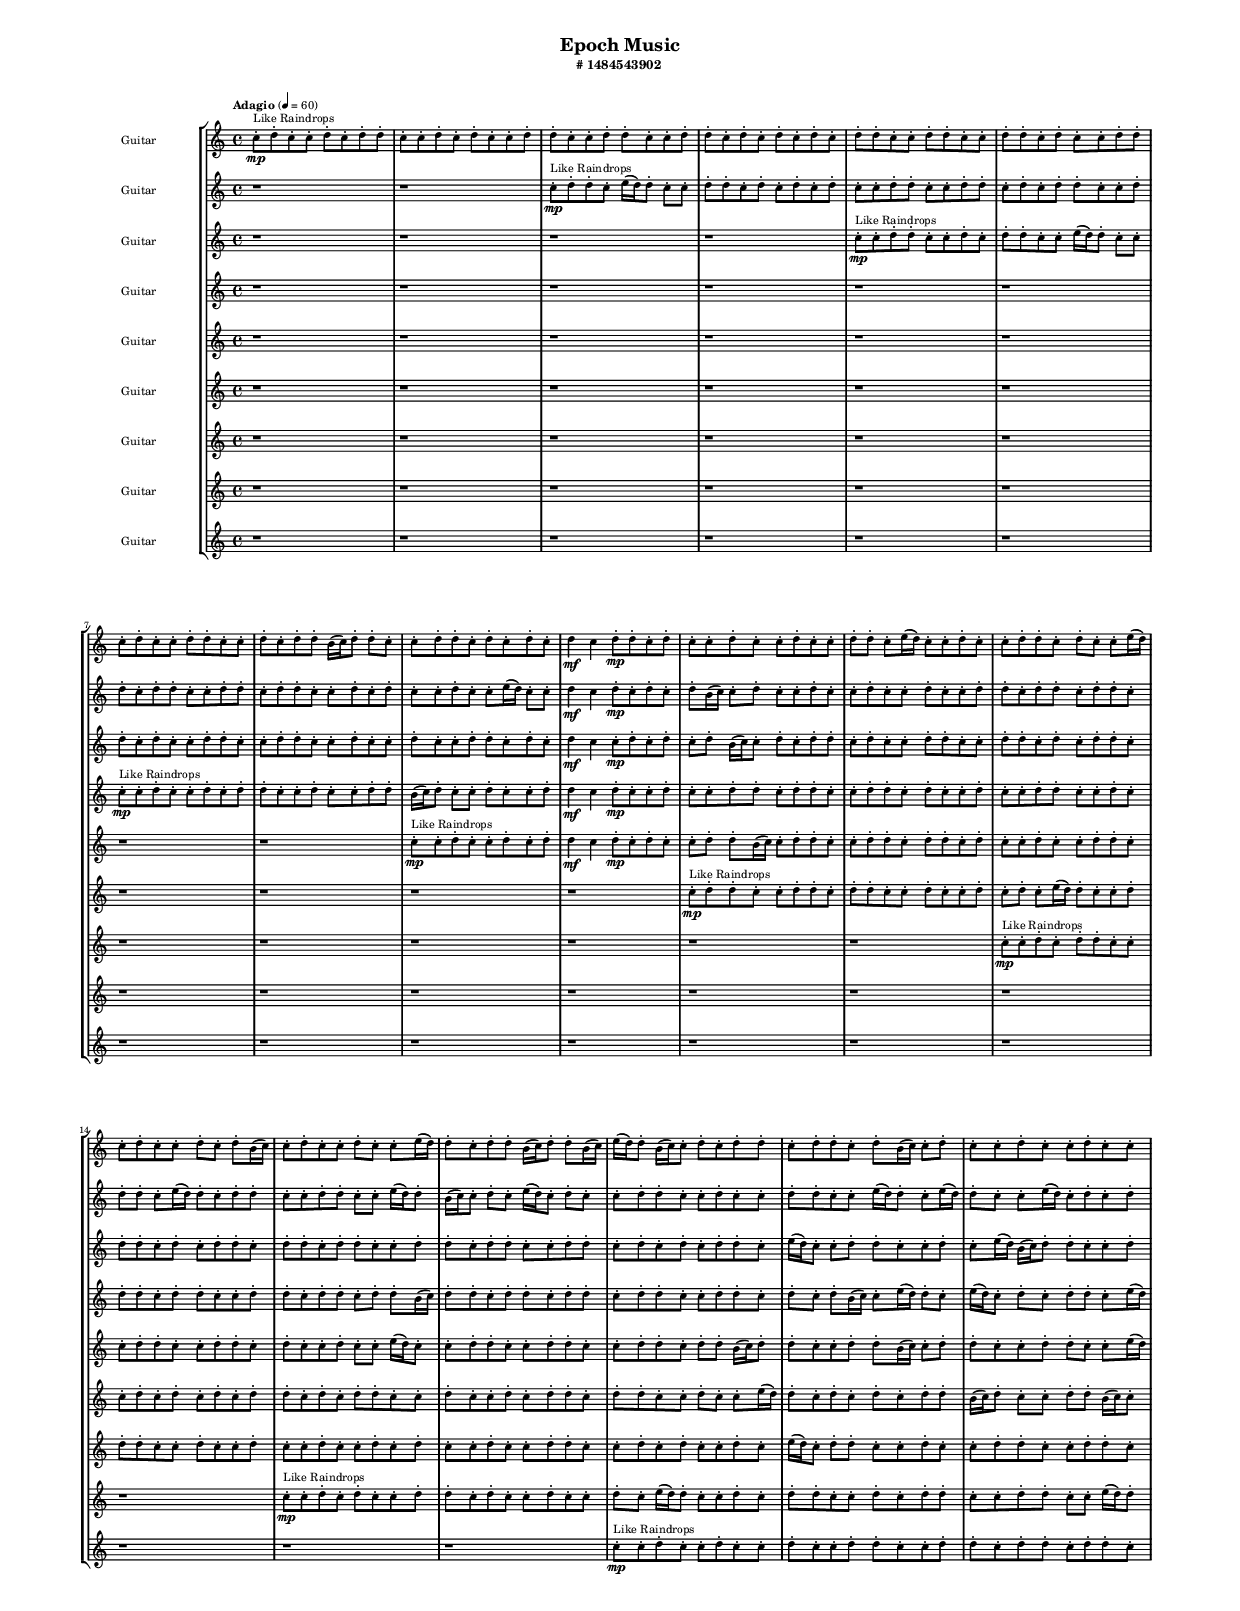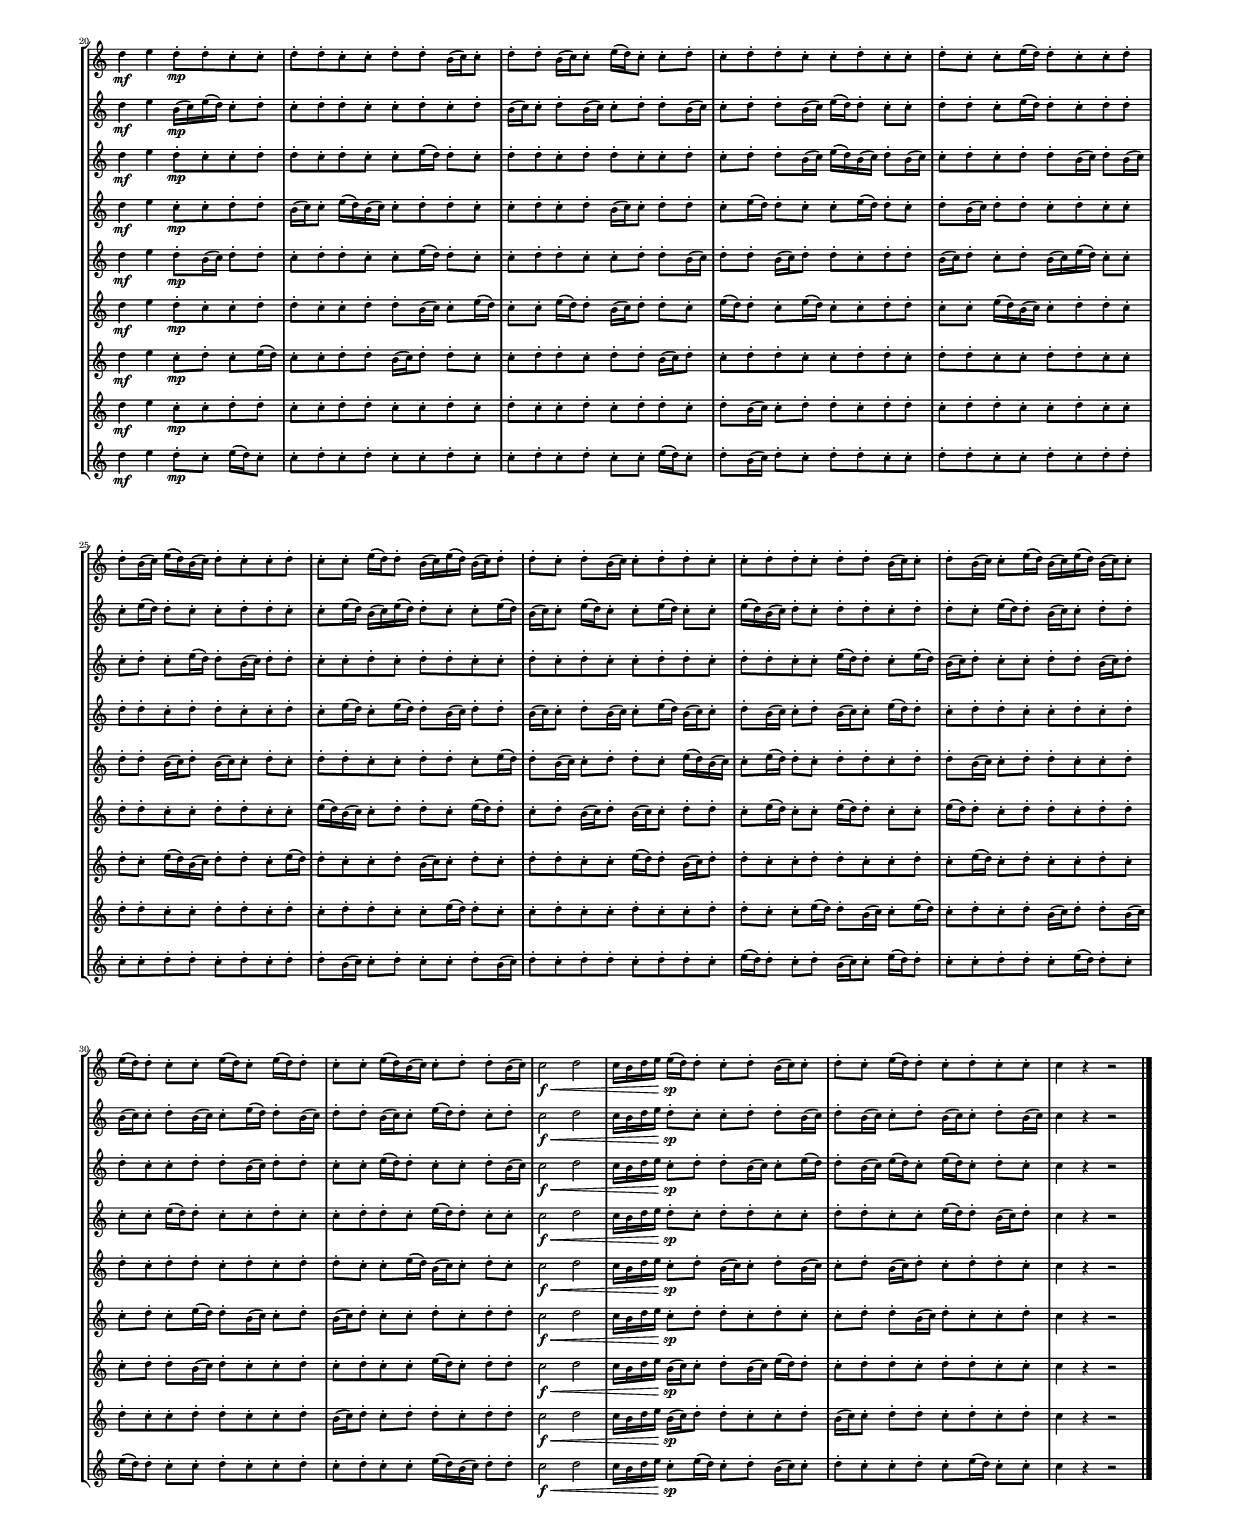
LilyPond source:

#(set-global-staff-size 10)

\header{
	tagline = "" 
	title = "Epoch Music"
	subtitle="#
1484543902
"
}

\paper{
  indent = 2\cm
  left-margin = 1.5\cm
  right-margin = 1.5\cm
  top-margin = 2\cm
  bottom-margin = 1.5\cm
  ragged-last-bottom = ##t
  print-all-headers = ##t
  print-page-number = ##f
}

\score{
\header{
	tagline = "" 
	title = "  "
	subtitle="  "
}
 \new  StaffGroup  <<

\new Staff \with {
    instrumentName = #"
Guitar
"
	midiInstrument = "Violin"
  }
\absolute {
\clef
"treble"

\tempo "Adagio" 4 = 60 c''8-.\mp ^"Like Raindrops"  d''8-. c''8-. c''8-. d''8-. c''8-. d''8-. d''8-. c''8-. c''8-. d''8-. c''8-. d''8-. c''8-. c''8-. d''8-. d''8-. c''8-. c''8-. d''8-. d''8-. c''8-. c''8-. d''8-. d''8-. c''8-. d''8-. c''8-. d''8-. c''8-. d''8-. c''8-. d''8-. d''8-. c''8-. c''8-. d''8-. d''8-. c''8-. c''8-. d''8-. d''8-. c''8-. d''8-. c''8-. c''8-. d''8-. d''8-. c''8-. d''8-. c''8-. c''8-. d''8-. d''8-. c''8-. c''8-. d''8-. c''8-. d''8-. d''8-. b'16( c''16) d''8-. d''8-. c''8-. c''8-. d''8-. d''8-. c''8-. d''8-. c''8-. d''8-. c''8-. d''4\mf c''4 d''8-.\mp d''8-. c''8-. d''8-. c''8-. c''8-. d''8-. c''8-. c''8-. d''8-. c''8-. c''8-. d''8-. d''8-. c''8-. e''16( d''16) c''8-. c''8-. d''8-. c''8-. c''8-. d''8-. d''8-. c''8-. d''8-. c''8-. c''8-. e''16( d''16) c''8-. d''8-. c''8-. c''8-. d''8-. c''8-. d''8-. b'16( c''16) c''8-. d''8-. c''8-. c''8-. d''8-. c''8-. c''8-. e''16( d''16) d''8-. c''8-. d''8-. d''8-. b'16( c''16) d''8-. d''8-. b'16( c''16) e''16( d''16) d''8-. b'16( c''16) c''8-. d''8-. c''8-. d''8-. d''8-. c''8-. d''8-. d''8-. c''8-. d''8-. b'16( c''16) c''8-. d''8-. c''8-. c''8-. d''8-. c''8-. c''8-. d''8-. c''8-. c''8-. d''4\mf e''4 d''8-.\mp d''8-. c''8-. c''8-. d''8-. d''8-. c''8-. c''8-. d''8-. d''8-. b'16( c''16) c''8-. d''8-. d''8-. b'16( c''16) c''8-. e''16( d''16) c''8-. c''8-. d''8-. c''8-. d''8-. d''8-. c''8-. c''8-. d''8-. c''8-. c''8-. d''8-. c''8-. c''8-. e''16( d''16) d''8-. c''8-. c''8-. d''8-. d''8-. b'16( c''16) e''16( d''16) b'16( c''16) d''8-. c''8-. c''8-. d''8-. c''8-. c''8-. e''16( d''16) d''8-. b'16( c''16) e''16( d''16) b'16( c''16) d''8-. d''8-. c''8-. d''8-. b'16( c''16) c''8-. d''8-. d''8-. c''8-. c''8-. d''8-. d''8-. c''8-. d''8-. d''8-. b'16( c''16) c''8-. d''8-. b'16( c''16) c''8-. e''16( d''16) b'16( c''16) e''16( d''16) b'16( c''16) c''8-. e''16( d''16) d''8-. c''8-. c''8-. e''16( d''16) c''8-. e''16( d''16) d''8-. c''8-. c''8-. e''16( d''16) b'16( c''16) c''8-. d''8-. d''8-. b'16( c''16) c''2\f\< d''2 c''16 b'16 d''16 e''16 e''16(\sp d''16) d''8-. c''8-. d''8-. b'16( c''16) c''8-. d''8-. c''8-. e''16( d''16) d''8-. c''8-. d''8-. c''8-. c''8-. c''4 r4 r2 

	\bar "|."

}



\new Staff \with {
    instrumentName = #"
Guitar
"
	midiInstrument = "Violin"
  }
\absolute {
\clef
"treble"

\tempo "Adagio" 4 = 60 r1 r1 c''8-.\mp ^"Like Raindrops"  d''8-. d''8-. c''8-. e''16( d''16) d''8-. c''8-. c''8-. d''8-. d''8-. c''8-. d''8-. c''8-. d''8-. c''8-. d''8-. c''8-. c''8-. d''8-. d''8-. c''8-. c''8-. d''8-. d''8-. c''8-. d''8-. c''8-. d''8-. d''8-. c''8-. c''8-. d''8-. d''8-. c''8-. d''8-. d''8-. c''8-. c''8-. d''8-. d''8-. c''8-. d''8-. d''8-. c''8-. c''8-. d''8-. c''8-. d''8-. c''8-. c''8-. d''8-. c''8-. c''8-. e''16( d''16) c''8-. c''8-. d''4\mf c''4 d''8-.\mp c''8-. d''8-. c''8-. d''8-. b'16( c''16) c''8-. d''8-. c''8-. c''8-. d''8-. c''8-. c''8-. d''8-. c''8-. c''8-. d''8-. c''8-. c''8-. d''8-. d''8-. c''8-. d''8-. d''8-. c''8-. d''8-. d''8-. c''8-. d''8-. d''8-. c''8-. e''16( d''16) d''8-. c''8-. d''8-. d''8-. c''8-. c''8-. d''8-. d''8-. c''8-. c''8-. e''16( d''16) d''8-. b'16( c''16) c''8-. d''8-. c''8-. e''16( d''16) c''8-. d''8-. c''8-. c''8-. d''8-. d''8-. c''8-. c''8-. d''8-. c''8-. c''8-. d''8-. d''8-. c''8-. c''8-. e''16( d''16) d''8-. c''8-. e''16( d''16) d''8-. c''8-. c''8-. e''16( d''16) c''8-. d''8-. c''8-. d''8-. d''4\mf e''4 b'16(\mp c''16) e''16( d''16) c''8-. d''8-. c''8-. d''8-. d''8-. c''8-. c''8-. d''8-. c''8-. d''8-. b'16( c''16) c''8-. d''8-. b'16( c''16) c''8-. d''8-. d''8-. b'16( c''16) c''8-. d''8-. d''8-. b'16( c''16) e''16( d''16) d''8-. c''8-. c''8-. d''8-. d''8-. c''8-. e''16( d''16) d''8-. c''8-. d''8-. d''8-. c''8-. e''16( d''16) d''8-. c''8-. c''8-. d''8-. d''8-. c''8-. c''8-. e''16( d''16) b'16( c''16) e''16( d''16) d''8-. c''8-. c''8-. e''16( d''16) b'16( c''16) c''8-. e''16( d''16) c''8-. c''8-. e''16( d''16) c''8-. c''8-. e''16( d''16) b'16( c''16) d''8-. c''8-. d''8-. d''8-. c''8-. d''8-. d''8-. c''8-. e''16( d''16) d''8-. b'16( c''16) c''8-. d''8-. d''8-. b'16( c''16) c''8-. d''8-. b'16( c''16) c''8-. e''16( d''16) d''8-. b'16( c''16) d''8-. d''8-. b'16( c''16) c''8-. e''16( d''16) d''8-. c''8-. d''8-. c''2\f\< d''2 c''16 b'16 d''16 e''16 d''8-.\sp c''8-. c''8-. d''8-. d''8-. b'16( c''16) d''8-. b'16( c''16) c''8-. d''8-. b'16( c''16) c''8-. d''8-. b'16( c''16) c''4 r4 r2 

	\bar "|."

}



\new Staff \with {
    instrumentName = #"
Guitar
"
	midiInstrument = "Violin"
  }
\absolute {
\clef
"treble"

\tempo "Adagio" 4 = 60 r1 r1 r1 r1 c''8-.\mp ^"Like Raindrops"  c''8-. d''8-. d''8-. c''8-. c''8-. d''8-. c''8-. d''8-. d''8-. c''8-. c''8-. e''16( d''16) d''8-. c''8-. c''8-. d''8-. c''8-. d''8-. c''8-. c''8-. d''8-. d''8-. c''8-. c''8-. d''8-. d''8-. c''8-. c''8-. d''8-. c''8-. c''8-. d''8-. c''8-. c''8-. d''8-. d''8-. c''8-. d''8-. c''8-. d''4\mf c''4 c''8-.\mp d''8-. c''8-. d''8-. c''8-. d''8-. b'16( c''16) c''8-. d''8-. c''8-. d''8-. d''8-. c''8-. d''8-. c''8-. c''8-. d''8-. d''8-. c''8-. c''8-. d''8-. d''8-. c''8-. d''8-. c''8-. d''8-. d''8-. c''8-. d''8-. d''8-. c''8-. d''8-. c''8-. d''8-. d''8-. c''8-. d''8-. d''8-. c''8-. d''8-. d''8-. c''8-. c''8-. d''8-. d''8-. c''8-. d''8-. d''8-. c''8-. c''8-. d''8-. d''8-. c''8-. d''8-. c''8-. d''8-. c''8-. d''8-. d''8-. c''8-. e''16( d''16) c''8-. c''8-. d''8-. d''8-. c''8-. c''8-. d''8-. c''8-. e''16( d''16) b'16( c''16) d''8-. d''8-. c''8-. c''8-. d''8-. d''4\mf e''4 d''8-.\mp c''8-. c''8-. d''8-. d''8-. c''8-. d''8-. c''8-. c''8-. e''16( d''16) d''8-. c''8-. d''8-. d''8-. c''8-. d''8-. d''8-. c''8-. c''8-. d''8-. c''8-. d''8-. d''8-. b'16( c''16) e''16( d''16) b'16( c''16) d''8-. b'16( c''16) c''8-. d''8-. c''8-. d''8-. d''8-. b'16( c''16) d''8-. b'16( c''16) c''8-. d''8-. c''8-. e''16( d''16) d''8-. b'16( c''16) d''8-. d''8-. c''8-. c''8-. d''8-. c''8-. d''8-. d''8-. c''8-. c''8-. d''8-. c''8-. d''8-. c''8-. c''8-. d''8-. d''8-. c''8-. d''8-. d''8-. c''8-. c''8-. e''16( d''16) d''8-. c''8-. e''16( d''16) b'16( c''16) d''8-. c''8-. c''8-. d''8-. d''8-. b'16( c''16) d''8-. d''8-. c''8-. c''8-. d''8-. d''8-. b'16( c''16) d''8-. d''8-. c''8-. c''8-. e''16( d''16) d''8-. c''8-. c''8-. d''8-. b'16( c''16) c''2\f\< d''2 c''16 b'16 d''16 e''16 c''8-.\sp d''8-. d''8-. b'16( c''16) c''8-. e''16( d''16) d''8-. b'16( c''16) e''16( d''16) c''8-. e''16( d''16) c''8-. d''8-. c''8-. c''4 r4 r2 

	\bar "|."

}



\new Staff \with {
    instrumentName = #"
Guitar
"
	midiInstrument = "Violin"
  }
\absolute {
\clef
"treble"

\tempo "Adagio" 4 = 60 r1 r1 r1 r1 r1 r1 c''8-.\mp ^"Like Raindrops"  c''8-. d''8-. c''8-. c''8-. d''8-. c''8-. d''8-. d''8-. c''8-. c''8-. d''8-. c''8-. c''8-. d''8-. d''8-. b'16( c''16) d''8-. c''8-. c''8-. d''8-. c''8-. c''8-. d''8-. d''4\mf c''4 d''8-.\mp c''8-. c''8-. d''8-. c''8-. c''8-. d''8-. d''8-. c''8-. d''8-. d''8-. c''8-. c''8-. d''8-. d''8-. c''8-. d''8-. c''8-. c''8-. d''8-. c''8-. c''8-. d''8-. d''8-. c''8-. c''8-. d''8-. c''8-. d''8-. d''8-. c''8-. d''8-. d''8-. c''8-. c''8-. d''8-. d''8-. c''8-. d''8-. d''8-. c''8-. d''8-. d''8-. b'16( c''16) d''8-. d''8-. c''8-. d''8-. d''8-. c''8-. d''8-. d''8-. c''8-. d''8-. d''8-. c''8-. c''8-. d''8-. d''8-. c''8-. d''8-. c''8-. d''8-. b'16( c''16) c''8-. e''16( d''16) d''8-. c''8-. e''16( d''16) c''8-. d''8-. c''8-. d''8-. d''8-. c''8-. e''16( d''16) d''4\mf e''4 c''8-.\mp c''8-. d''8-. d''8-. b'16( c''16) c''8-. e''16( d''16) b'16( c''16) c''8-. d''8-. d''8-. c''8-. c''8-. d''8-. c''8-. d''8-. b'16( c''16) c''8-. d''8-. d''8-. c''8-. e''16( d''16) d''8-. c''8-. c''8-. e''16( d''16) d''8-. c''8-. d''8-. b'16( c''16) d''8-. d''8-. c''8-. d''8-. c''8-. c''8-. d''8-. d''8-. c''8-. d''8-. d''8-. c''8-. c''8-. d''8-. c''8-. e''16( d''16) c''8-. e''16( d''16) d''8-. b'16( c''16) d''8-. d''8-. b'16( c''16) c''8-. d''8-. b'16( c''16) c''8-. e''16( d''16) b'16( c''16) c''8-. d''8-. b'16( c''16) c''8-. d''8-. b'16( c''16) c''8-. e''16( d''16) d''8-. c''8-. d''8-. d''8-. c''8-. c''8-. d''8-. c''8-. d''8-. c''8-. c''8-. e''16( d''16) d''8-. c''8-. c''8-. d''8-. c''8-. c''8-. d''8-. d''8-. c''8-. e''16( d''16) d''8-. c''8-. c''8-. c''2\f\< d''2 c''16 b'16 d''16 e''16 d''8-.\sp c''8-. d''8-. d''8-. c''8-. c''8-. d''8-. d''8-. c''8-. c''8-. e''16( d''16) d''8-. b'16( c''16) d''8-. c''4 r4 r2 

	\bar "|."

}



\new Staff \with {
    instrumentName = #"
Guitar
"
	midiInstrument = "Violin"
  }
\absolute {
\clef
"treble"

\tempo "Adagio" 4 = 60 r1 r1 r1 r1 r1 r1 r1 r1 c''8-.\mp ^"Like Raindrops"  c''8-. d''8-. c''8-. c''8-. d''8-. c''8-. d''8-. d''4\mf c''4 d''8-.\mp c''8-. d''8-. c''8-. c''8-. d''8-. d''8-. b'16( c''16) c''8-. d''8-. d''8-. c''8-. c''8-. d''8-. d''8-. c''8-. d''8-. d''8-. c''8-. d''8-. c''8-. c''8-. d''8-. c''8-. c''8-. d''8-. d''8-. c''8-. c''8-. d''8-. d''8-. c''8-. c''8-. d''8-. d''8-. c''8-. d''8-. c''8-. c''8-. d''8-. c''8-. c''8-. e''16( d''16) c''8-. c''8-. d''8-. d''8-. c''8-. c''8-. d''8-. d''8-. c''8-. c''8-. d''8-. d''8-. c''8-. d''8-. d''8-. b'16( c''16) d''8-. d''8-. c''8-. c''8-. d''8-. d''8-. b'16( c''16) c''8-. d''8-. d''8-. c''8-. c''8-. d''8-. d''8-. c''8-. c''8-. e''16( d''16) d''4\mf e''4 d''8-.\mp b'16( c''16) d''8-. d''8-. c''8-. d''8-. d''8-. c''8-. c''8-. e''16( d''16) d''8-. c''8-. c''8-. d''8-. d''8-. c''8-. c''8-. d''8-. d''8-. b'16( c''16) d''8-. d''8-. b'16( c''16) d''8-. d''8-. c''8-. d''8-. d''8-. b'16( c''16) d''8-. c''8-. d''8-. b'16( c''16) e''16( d''16) c''8-. c''8-. d''8-. d''8-. b'16( c''16) d''8-. b'16( c''16) c''8-. d''8-. c''8-. d''8-. d''8-. c''8-. c''8-. d''8-. d''8-. c''8-. e''16( d''16) d''8-. b'16( c''16) c''8-. d''8-. d''8-. c''8-. e''16( d''16) b'16( c''16) c''8-. e''16( d''16) d''8-. c''8-. d''8-. d''8-. c''8-. d''8-. d''8-. b'16( c''16) c''8-. d''8-. d''8-. c''8-. c''8-. d''8-. d''8-. c''8-. d''8-. d''8-. c''8-. d''8-. c''8-. d''8-. d''8-. c''8-. c''8-. e''16( d''16) b'16( c''16) c''8-. d''8-. c''8-. c''2\f\< d''2 c''16 b'16 d''16 e''16 c''8-.\sp d''8-. b'16( c''16) c''8-. d''8-. b'16( c''16) c''8-. d''8-. b'16( c''16) d''8-. c''8-. d''8-. d''8-. c''8-. c''4 r4 r2 

	\bar "|."

}



\new Staff \with {
    instrumentName = #"
Guitar
"
	midiInstrument = "Violin"
  }
\absolute {
\clef
"treble"

\tempo "Adagio" 4 = 60 r1 r1 r1 r1 r1 r1 r1 r1 r1 r1 c''8-.\mp ^"Like Raindrops"  d''8-. d''8-. c''8-. c''8-. d''8-. d''8-. c''8-. d''8-. d''8-. c''8-. c''8-. d''8-. c''8-. c''8-. d''8-. c''8-. d''8-. c''8-. e''16( d''16) d''8-. c''8-. c''8-. d''8-. c''8-. d''8-. c''8-. d''8-. c''8-. d''8-. c''8-. d''8-. d''8-. c''8-. d''8-. c''8-. d''8-. d''8-. c''8-. c''8-. d''8-. c''8-. c''8-. d''8-. c''8-. d''8-. d''8-. c''8-. d''8-. d''8-. c''8-. c''8-. d''8-. c''8-. c''8-. e''16( d''16) d''8-. c''8-. d''8-. c''8-. d''8-. c''8-. d''8-. d''8-. b'16( c''16) d''8-. c''8-. c''8-. d''8-. d''8-. b'16( c''16) c''8-. d''4\mf e''4 d''8-.\mp c''8-. c''8-. d''8-. d''8-. c''8-. c''8-. d''8-. d''8-. b'16( c''16) c''8-. e''16( d''16) c''8-. c''8-. e''16( d''16) d''8-. b'16( c''16) d''8-. d''8-. c''8-. e''16( d''16) d''8-. c''8-. e''16( d''16) c''8-. c''8-. d''8-. d''8-. c''8-. c''8-. e''16( d''16) b'16( c''16) c''8-. d''8-. d''8-. c''8-. d''8-. d''8-. c''8-. c''8-. d''8-. d''8-. c''8-. c''8-. e''16( d''16) b'16( c''16) c''8-. d''8-. d''8-. c''8-. e''16( d''16) d''8-. c''8-. d''8-. b'16( c''16) d''8-. b'16( c''16) c''8-. d''8-. d''8-. c''8-. e''16( d''16) c''8-. c''8-. e''16( d''16) d''8-. c''8-. c''8-. e''16( d''16) d''8-. c''8-. d''8-. d''8-. c''8-. d''8-. d''8-. c''8-. d''8-. c''8-. e''16( d''16) d''8-. b'16( c''16) c''8-. d''8-. b'16( c''16) d''8-. c''8-. c''8-. d''8-. c''8-. d''8-. d''8-. c''2\f\< d''2 c''16 b'16 d''16 e''16 c''8-.\sp d''8-. d''8-. c''8-. d''8-. c''8-. c''8-. d''8-. d''8-. b'16( c''16) d''8-. c''8-. c''8-. d''8-. c''4 r4 r2 

	\bar "|."

}



\new Staff \with {
    instrumentName = #"
Guitar
"
	midiInstrument = "Violin"
  }
\absolute {
\clef
"treble"

\tempo "Adagio" 4 = 60 r1 r1 r1 r1 r1 r1 r1 r1 r1 r1 r1 r1 c''8-.\mp ^"Like Raindrops"  c''8-. d''8-. c''8-. d''8-. d''8-. c''8-. c''8-. d''8-. d''8-. c''8-. c''8-. d''8-. c''8-. c''8-. d''8-. c''8-. c''8-. d''8-. c''8-. c''8-. d''8-. c''8-. d''8-. c''8-. c''8-. d''8-. c''8-. c''8-. d''8-. d''8-. c''8-. c''8-. d''8-. c''8-. d''8-. c''8-. c''8-. d''8-. c''8-. e''16( d''16) c''8-. d''8-. d''8-. c''8-. c''8-. d''8-. c''8-. c''8-. d''8-. d''8-. c''8-. c''8-. d''8-. d''8-. c''8-. d''4\mf e''4 c''8-.\mp d''8-. c''8-. e''16( d''16) c''8-. c''8-. d''8-. d''8-. b'16( c''16) d''8-. d''8-. c''8-. c''8-. d''8-. d''8-. c''8-. d''8-. d''8-. b'16( c''16) d''8-. c''8-. d''8-. d''8-. c''8-. c''8-. d''8-. d''8-. c''8-. d''8-. d''8-. c''8-. c''8-. d''8-. d''8-. c''8-. c''8-. d''8-. c''8-. e''16( d''16) b'16( c''16) d''8-. d''8-. c''8-. e''16( d''16) d''8-. c''8-. c''8-. d''8-. b'16( c''16) c''8-. d''8-. c''8-. d''8-. d''8-. c''8-. c''8-. e''16( d''16) d''8-. b'16( c''16) d''8-. d''8-. c''8-. c''8-. d''8-. d''8-. c''8-. c''8-. d''8-. c''8-. e''16( d''16) c''8-. d''8-. c''8-. c''8-. d''8-. c''8-. c''8-. d''8-. d''8-. b'16( c''16) d''8-. c''8-. c''8-. d''8-. c''8-. d''8-. c''8-. c''8-. e''16( d''16) c''8-. d''8-. d''8-. c''2\f\< d''2 c''16 b'16 d''16 e''16 b'16(\sp c''16) c''8-. d''8-. b'16( c''16) e''16( d''16) d''8-. c''8-. d''8-. d''8-. c''8-. d''8-. d''8-. c''8-. c''8-. c''4 r4 r2 

	\bar "|."

}



\new Staff \with {
    instrumentName = #"
Guitar
"
	midiInstrument = "Violin"
  }
\absolute {
\clef
"treble"

\tempo "Adagio" 4 = 60 r1 r1 r1 r1 r1 r1 r1 r1 r1 r1 r1 r1 r1 r1 c''8-.\mp ^"Like Raindrops"  c''8-. d''8-. c''8-. d''8-. c''8-. c''8-. d''8-. d''8-. c''8-. d''8-. c''8-. c''8-. d''8-. c''8-. c''8-. d''8-. c''8-. e''16( d''16) d''8-. c''8-. c''8-. d''8-. c''8-. d''8-. d''8-. c''8-. c''8-. d''8-. c''8-. d''8-. d''8-. c''8-. c''8-. d''8-. d''8-. c''8-. c''8-. e''16( d''16) d''8-. d''4\mf e''4 c''8-.\mp c''8-. d''8-. d''8-. c''8-. c''8-. d''8-. d''8-. c''8-. c''8-. d''8-. c''8-. d''8-. c''8-. c''8-. d''8-. c''8-. d''8-. d''8-. c''8-. d''8-. b'16( c''16) c''8-. d''8-. d''8-. c''8-. d''8-. d''8-. c''8-. d''8-. d''8-. c''8-. c''8-. d''8-. c''8-. c''8-. d''8-. d''8-. c''8-. c''8-. d''8-. d''8-. c''8-. d''8-. c''8-. d''8-. d''8-. c''8-. c''8-. e''16( d''16) d''8-. c''8-. c''8-. d''8-. c''8-. c''8-. d''8-. c''8-. c''8-. d''8-. d''8-. c''8-. c''8-. e''16( d''16) d''8-. b'16( c''16) c''8-. e''16( d''16) c''8-. d''8-. c''8-. d''8-. b'16( c''16) d''8-. d''8-. b'16( c''16) d''8-. c''8-. c''8-. d''8-. d''8-. c''8-. c''8-. d''8-. b'16( c''16) d''8-. c''8-. d''8-. d''8-. c''8-. d''8-. d''8-. c''2\f\< d''2 c''16 b'16 d''16 e''16 b'16(\sp c''16) d''8-. d''8-. c''8-. c''8-. d''8-. b'16( c''16) c''8-. d''8-. d''8-. c''8-. d''8-. c''8-. d''8-. c''4 r4 r2 

	\bar "|."

}



\new Staff \with {
    instrumentName = #"
Guitar
"
	midiInstrument = "Violin"
  }
\absolute {
\clef
"treble"

\tempo "Adagio" 4 = 60 r1 r1 r1 r1 r1 r1 r1 r1 r1 r1 r1 r1 r1 r1 r1 r1 c''8-.\mp ^"Like Raindrops"  c''8-. d''8-. c''8-. c''8-. d''8-. c''8-. c''8-. d''8-. c''8-. c''8-. d''8-. d''8-. c''8-. c''8-. d''8-. d''8-. c''8-. d''8-. d''8-. c''8-. d''8-. d''8-. c''8-. d''4\mf e''4 d''8-.\mp c''8-. e''16( d''16) c''8-. c''8-. d''8-. c''8-. d''8-. c''8-. c''8-. d''8-. c''8-. c''8-. d''8-. c''8-. d''8-. c''8-. c''8-. e''16( d''16) c''8-. d''8-. b'16( c''16) d''8-. c''8-. d''8-. d''8-. c''8-. c''8-. d''8-. d''8-. c''8-. c''8-. d''8-. c''8-. d''8-. d''8-. c''8-. c''8-. d''8-. d''8-. c''8-. d''8-. c''8-. d''8-. d''8-. b'16( c''16) c''8-. d''8-. c''8-. c''8-. d''8-. b'16( c''16) d''8-. c''8-. d''8-. d''8-. c''8-. d''8-. d''8-. c''8-. e''16( d''16) d''8-. c''8-. d''8-. b'16( c''16) c''8-. e''16( d''16) d''8-. c''8-. c''8-. d''8-. d''8-. c''8-. e''16( d''16) d''8-. c''8-. e''16( d''16) d''8-. c''8-. c''8-. d''8-. c''8-. c''8-. d''8-. c''8-. d''8-. c''8-. c''8-. e''16( d''16) b'16( c''16) d''8-. d''8-. c''2\f\< d''2 c''16 b'16 d''16 e''16 c''8-.\sp e''16( d''16) c''8-. d''8-. b'16( c''16) c''8-. d''8-. c''8-. c''8-. d''8-. c''8-. e''16( d''16) c''8-. c''8-. c''4 r4 r2 

	\bar "|."

}


>>
\layout{}
\midi{}
}

